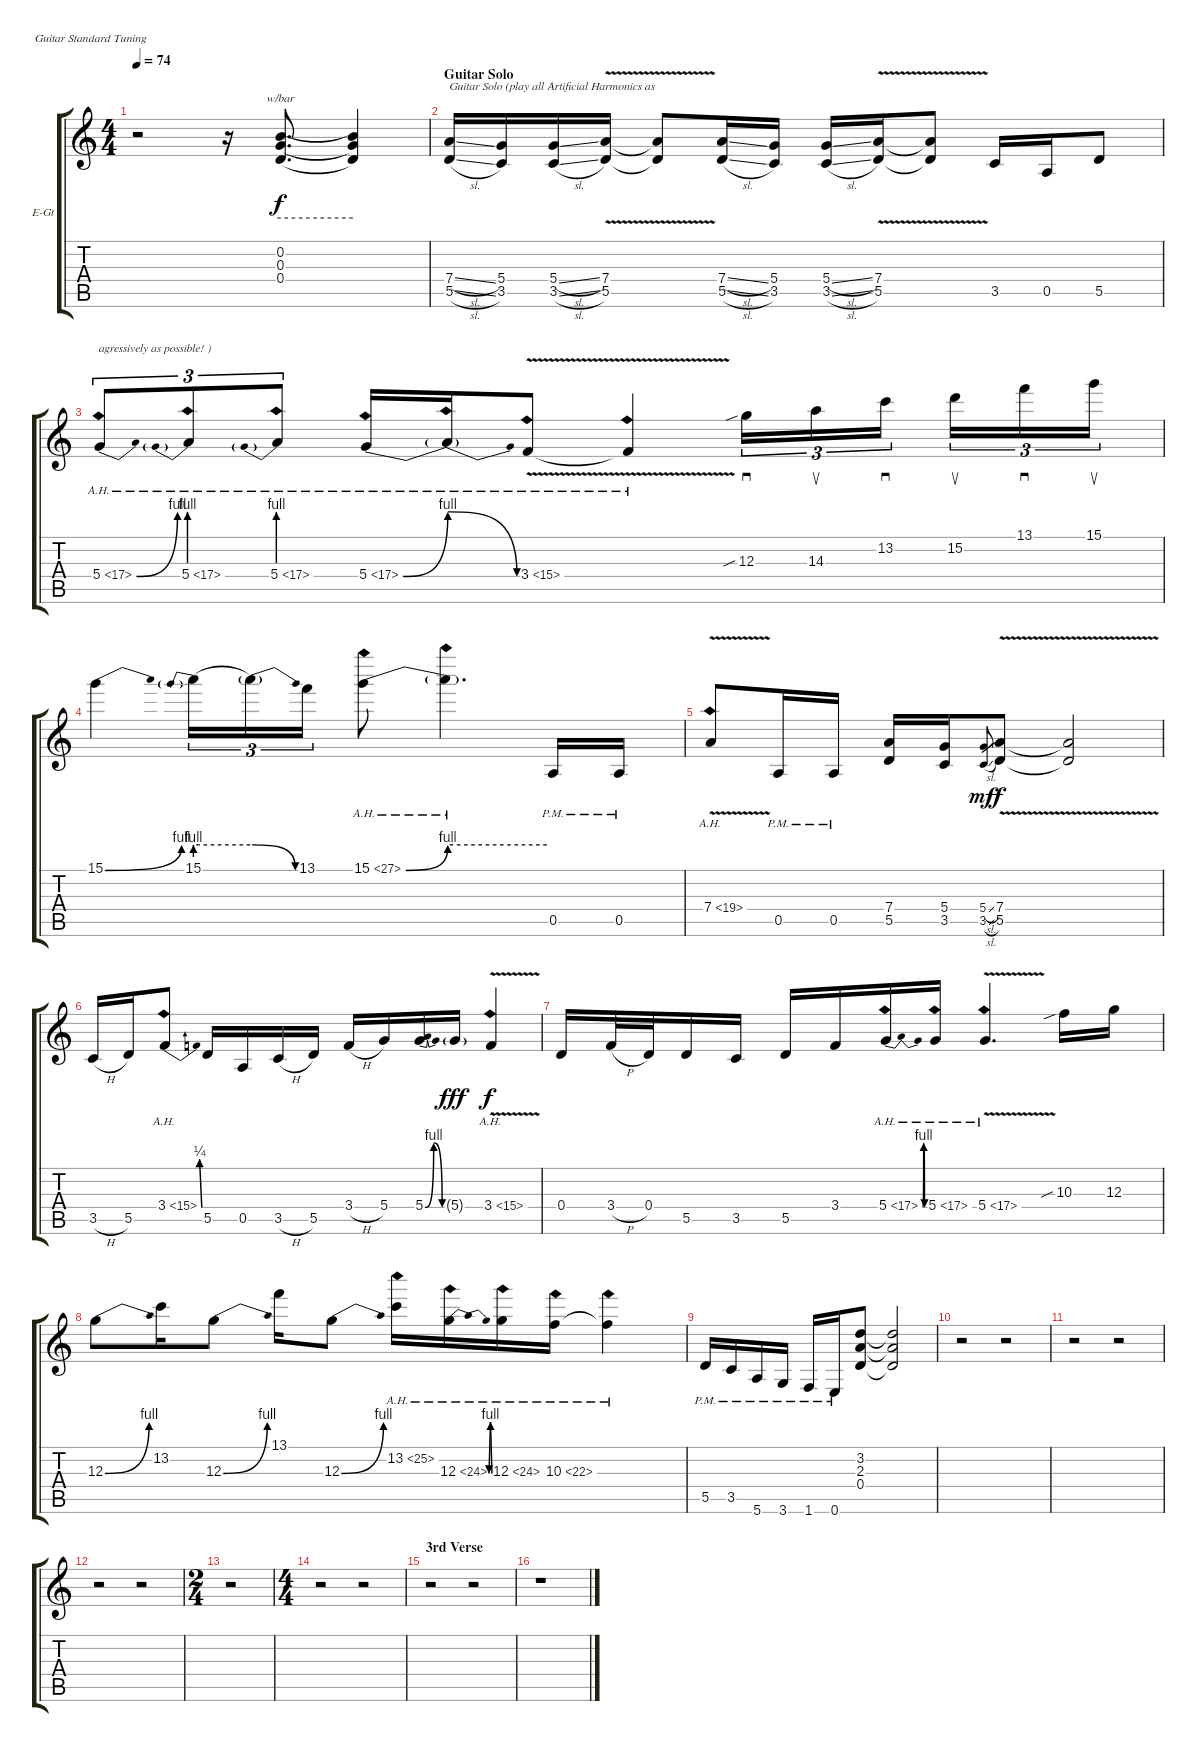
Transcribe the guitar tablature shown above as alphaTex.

\bracketExtendMode groupsimilarinstruments
\firstSystemTrackNameOrientation horizontal
\otherSystemsTrackNameOrientation horizontal
\track ("Lead" "E-Gt") {instrument overdrivenguitar}
\staff {score tabs}
\tuning (E4 B3 G3 D3 A2 E2)
\ts (4 4)
\tempo 74
\clef g2
\ks c
r.2{dy f} r.16 (0.2 0.3 0.4).8{d tbe (hold default 0 0 60 0)} (0.2{t} 0.3{t} 0.4{t}).4 |
\section ("" "Guitar Solo")
(7.4{sl} 5.5{sl}).16{txt "Guitar Solo (play all Artificial Harmonics as "} (5.4 3.5).16 (5.4{sl} 3.5{sl}).16 (7.4{v} 5.5{v}).16 (7.4{v t} 5.5{v t}).8 (7.4{sl} 5.5{sl}).16 (5.4 3.5).16 (5.4{sl} 3.5{sl}).16 (7.4{v} 5.5{v}).16 (7.4{v t} 5.5{v t}).8 3.5.16 0.5.16 5.5.8 |
5.4{be (bend 0 0 60 4) ah 12}.8{tu (3 2) txt "agressively as possible! )"} 5.4{be (prebend 0 4 60 4) ah 12}.8{tu (3 2)} 5.4{be (prebend 0 4 60 4) ah 12}.8{tu (3 2)} 5.4{be (bend 0 0 60 4) ah 12}.16 5.4{be (release 0 4 60 0) ah 12 t}.16 3.4{ah 12 v}.8 3.4{ah 12 v t}.4 12.3{sib}.16{sd tu (3 2)} 14.3.16{su tu (3 2)} 13.2.16{sd tu (3 2)} 15.2.16{su tu (3 2)} 13.1.16{sd tu (3 2)} 15.1.16{su tu (3 2)} |
15.1{be (bend 0 0 60 4)}.4 15.1{be (prebend 0 4 60 4)}.16{tu (3 2)} 15.1{be (release 0 4 60 0) t}.16{tu (3 2)} 13.1.16{tu (3 2)} 15.1{be (bend 0 0 60 4) ah 12}.8 15.1{be (hold 0 4 60 4) ah 12 t}.4{d} 0.5{pm}.16 0.5{pm}.16 |
7.4{ah 12 v}.8{txt " "} 0.5{pm}.16 0.5{pm}.16 (7.4 5.5).16 (5.4 3.5).16 (5.4{sl} 3.5{sl}).8{gr dy mf} (7.4{v} 5.5{v}).8{dy f} (7.4{v t} 5.5{v t}).2 |
3.5{h}.16 5.5.16 3.4{be (bend 0 0 60 1) ah 12}.8 5.5.16 0.5.16 3.5{h}.16 5.5.16 3.4{h}.16 5.4.16 5.4{be (bendrelease 0 0 30 4 30 4 60 0)}.16 5.4{g}.16{dy fff} 3.4{ah 12 v}.4{dy f} |
0.4.16 3.4{h}.32 0.4.32 5.5.16 3.5.16 5.5.16 3.4.16 5.4{be (bendrelease 0 0 30 4 30 4 60 0) ah 12}.16 5.4{ah 12}.16 5.4{ah 12 v}.4{d} 10.3{sib}.16 12.3.16 |
12.3{be (bend 0 0 60 4)}.8 13.2.16 12.3{be (bend 0 0 60 4)}.8 13.1.16 12.3{be (bend 0 0 60 4)}.8 13.2{ah 12}.16 12.3{be (bendrelease 0 0 30 4 30 4 60 0) ah 12}.16 12.3{ah 12}.16 10.3{ah 12}.16 10.3{ah 12 t}.4 |
5.5{pm}.16 3.5{pm}.16 5.6{pm}.16 3.6{pm}.16 1.6{pm}.16 0.6{pm}.16 (3.2 2.3 0.4).8 (3.2{t} 2.3{t} 0.4{t}).2 |
r.2 r.2 |
r.2 r.2 |
r.2 r.2 |
\ts (2 4)
r.2 |
\ts (4 4)
r.2 r.2 |
\section ("" "3rd Verse")
r.2 r.2 |
r.1
